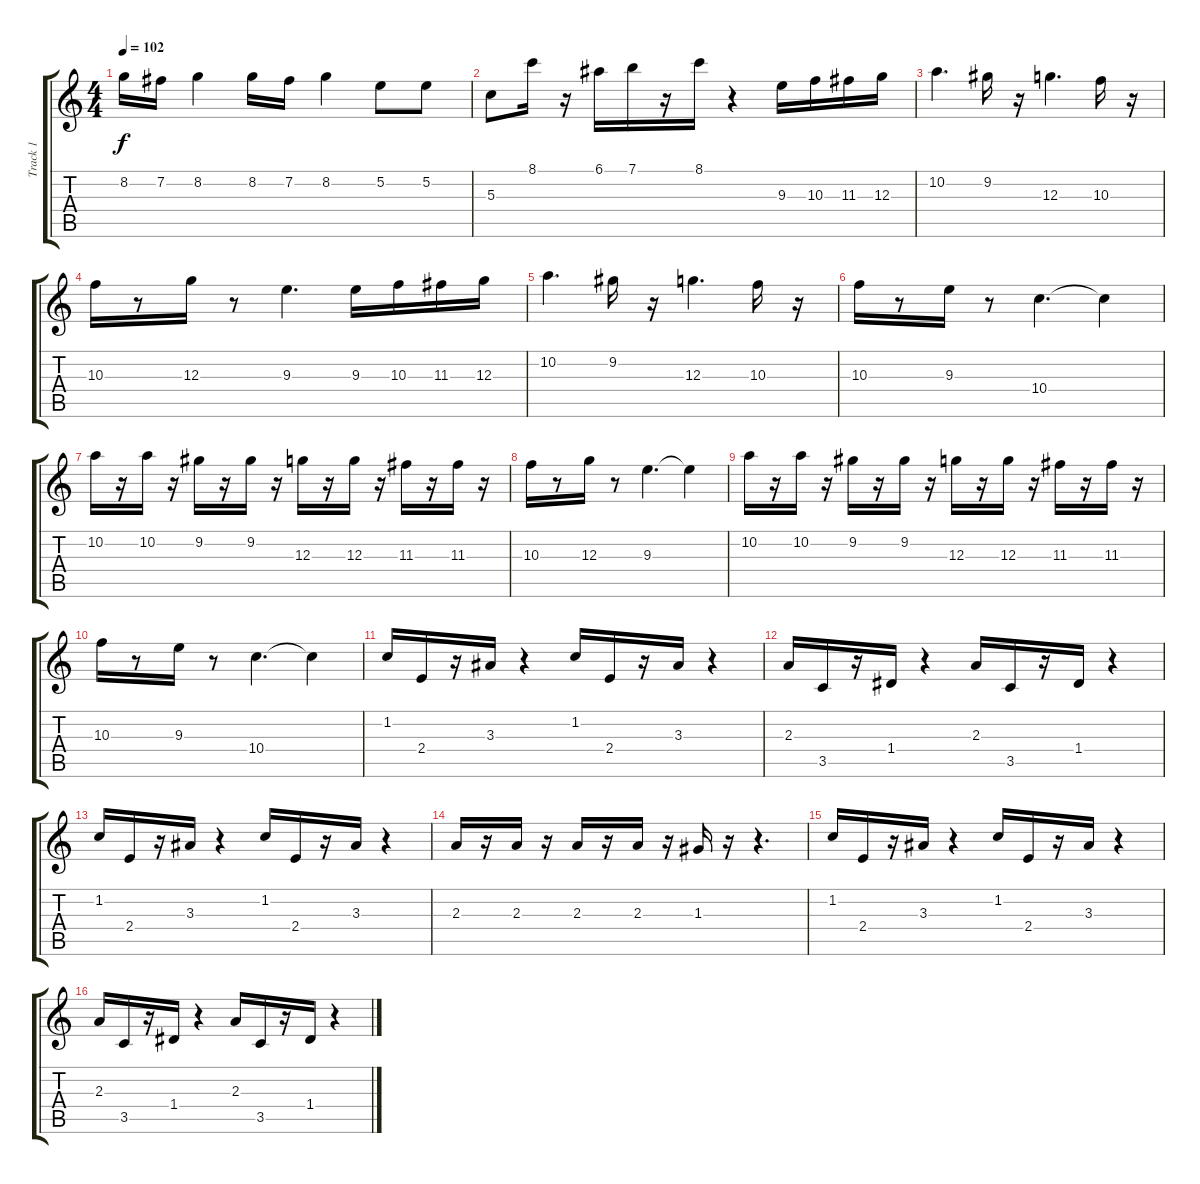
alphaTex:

\track ("Track 1" "Track 1") {instrument distortionguitar}
\staff {score tabs}
\tuning (E4 B3 G3 D3 A2 E2) {hide}
\ts (4 4)
\tempo 102
\clef g2
\ks c
8.2.16{dy f} 7.2.16 8.2.4 8.2.16 7.2.16 8.2.4 5.2.8 5.2.8 |
5.3.8 8.1.16 r.16 6.1.16 7.1.16 r.16 8.1.16 r.4 9.3.16 10.3.16 11.3.16 12.3.16 |
10.2.4{d} 9.2.16 r.16 12.3.4{d} 10.3.16 r.16 |
10.3.16 r.8 12.3.16 r.8 9.3.4{d} 9.3.16 10.3.16 11.3.16 12.3.16 |
10.2.4{d} 9.2.16 r.16 12.3.4{d} 10.3.16 r.16 |
10.3.16 r.8 9.3.16 r.8 10.4.4{d} 10.4{t}.4 |
10.2.16 r.16 10.2.16 r.16 9.2.16 r.16 9.2.16 r.16 12.3.16 r.16 12.3.16 r.16 11.3.16 r.16 11.3.16 r.16 |
10.3.16 r.8 12.3.16 r.8 9.3.4{d} 9.3{t}.4 |
10.2.16 r.16 10.2.16 r.16 9.2.16 r.16 9.2.16 r.16 12.3.16 r.16 12.3.16 r.16 11.3.16 r.16 11.3.16 r.16 |
10.3.16 r.8 9.3.16 r.8 10.4.4{d} 10.4{t}.4 |
1.2.16 2.4.16 r.16 3.3.16 r.4 1.2.16 2.4.16 r.16 3.3.16 r.4 |
2.3.16 3.5.16 r.16 1.4.16 r.4 2.3.16 3.5.16 r.16 1.4.16 r.4 |
1.2.16 2.4.16 r.16 3.3.16 r.4 1.2.16 2.4.16 r.16 3.3.16 r.4 |
2.3.16 r.16 2.3.16 r.16 2.3.16 r.16 2.3.16 r.16 1.3.16 r.16 r.4{d} |
1.2.16 2.4.16 r.16 3.3.16 r.4 1.2.16 2.4.16 r.16 3.3.16 r.4 |
2.3.16 3.5.16 r.16 1.4.16 r.4 2.3.16 3.5.16 r.16 1.4.16 r.4
